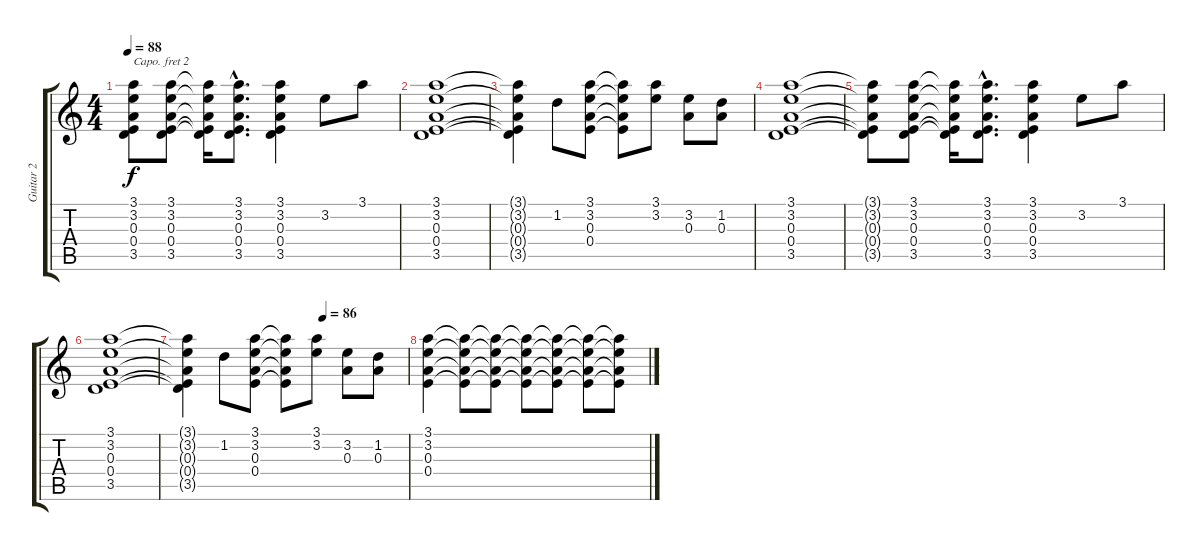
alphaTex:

\track ("Guitar 2" "Guitar 2") {instrument distortionguitar}
\staff {score tabs}
\capo 2
\tuning (E4 B3 G3 D3 A2 E2) {hide}
\ts (4 4)
\tempo 88
\clef g2
\ks c
(3.1{t} 3.2{t} 0.3{t} 0.4{t} 3.5{t}).8{dy f} (3.1 3.2 0.3 0.4 3.5).8 (3.1{t} 3.2{t} 0.3{t} 0.4{t} 3.5{t}).16 (3.1{hac} 3.2{hac} 0.3{hac} 0.4{hac} 3.5{hac}).8{d} (3.1 3.2 0.3 0.4 3.5).4 3.2.8 3.1.8 |
(3.1 3.2 0.3 0.4 3.5).1 |
(3.1{t} 3.2{t} 0.3{t} 0.4{t} 3.5{t}).4 1.2.8 (3.1 3.2 0.3 0.4).8 (3.1{t} 3.2{t} 0.3{t} 0.4{t}).8 (3.1 3.2).8 (3.2 0.3).8 (1.2 0.3).8 |
(3.1 3.2 0.3 0.4 3.5).1 |
(3.1{t} 3.2{t} 0.3{t} 0.4{t} 3.5{t}).8 (3.1 3.2 0.3 0.4 3.5).8 (3.1{t} 3.2{t} 0.3{t} 0.4{t} 3.5{t}).16 (3.1{hac} 3.2{hac} 0.3{hac} 0.4{hac} 3.5{hac}).8{d} (3.1 3.2 0.3 0.4 3.5).4 3.2.8 3.1.8 |
(3.1 3.2 0.3 0.4 3.5).1 |
\tempo (86 0.625)
(3.1{t} 3.2{t} 0.3{t} 0.4{t} 3.5{t}).4 1.2.8 (3.1 3.2 0.3 0.4).8 (3.1{t} 3.2{t} 0.3{t} 0.4{t}).8 (3.1 3.2).8 (3.2 0.3).8 (1.2 0.3).8 |
(3.1 3.2 0.3 0.4).4{volume 10} (3.1{t} 3.2{t} 0.3{t} 0.4{t}).8{volume 8} (3.1{t} 3.2{t} 0.3{t} 0.4{t}).8{volume 7} (3.1{t} 3.2{t} 0.3{t} 0.4{t}).8{volume 6} (3.1{t} 3.2{t} 0.3{t} 0.4{t}).8{volume 4} (3.1{t} 3.2{t} 0.3{t} 0.4{t}).8{volume 3} (3.1{t} 3.2{t} 0.3{t} 0.4{t}).8{volume 1}
